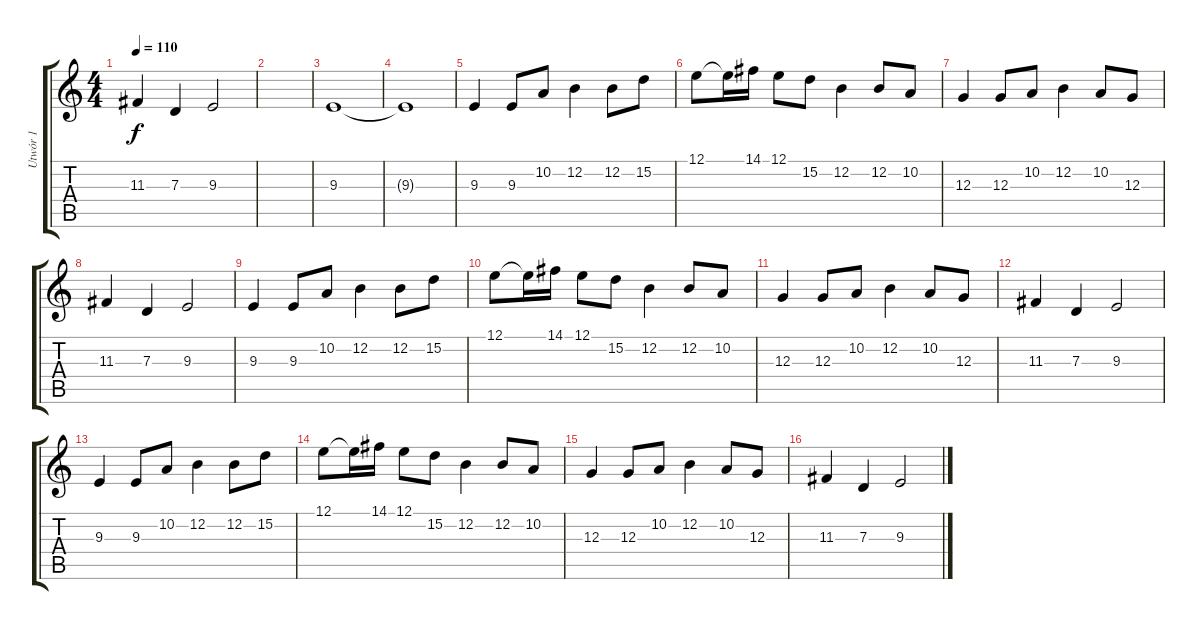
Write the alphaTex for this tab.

\track ("Utwór 1" "Utwór 1") {instrument piccolo}
\staff {score tabs}
\tuning (E4 B3 G3 D3 A2 E2) {hide}
\ts (4 4)
\tempo 110
\clef g2
\ks c
11.3.4{dy f} 7.3.4 9.3.2 |
|
9.3.1 |
9.3{t}.1 |
9.3.4 9.3.8 10.2.8 12.2.4 12.2.8 15.2.8 |
12.1.8 12.1{t}.16 14.1.16 12.1.8 15.2.8 12.2.4 12.2.8 10.2.8 |
12.3.4 12.3.8 10.2.8 12.2.4 10.2.8 12.3.8 |
11.3.4 7.3.4 9.3.2 |
9.3.4 9.3.8 10.2.8 12.2.4 12.2.8 15.2.8 |
12.1.8 12.1{t}.16 14.1.16 12.1.8 15.2.8 12.2.4 12.2.8 10.2.8 |
12.3.4 12.3.8 10.2.8 12.2.4 10.2.8 12.3.8 |
11.3.4 7.3.4 9.3.2 |
9.3.4 9.3.8 10.2.8 12.2.4 12.2.8 15.2.8 |
12.1.8 12.1{t}.16 14.1.16 12.1.8 15.2.8 12.2.4 12.2.8 10.2.8 |
12.3.4 12.3.8 10.2.8 12.2.4 10.2.8 12.3.8 |
11.3.4 7.3.4 9.3.2
